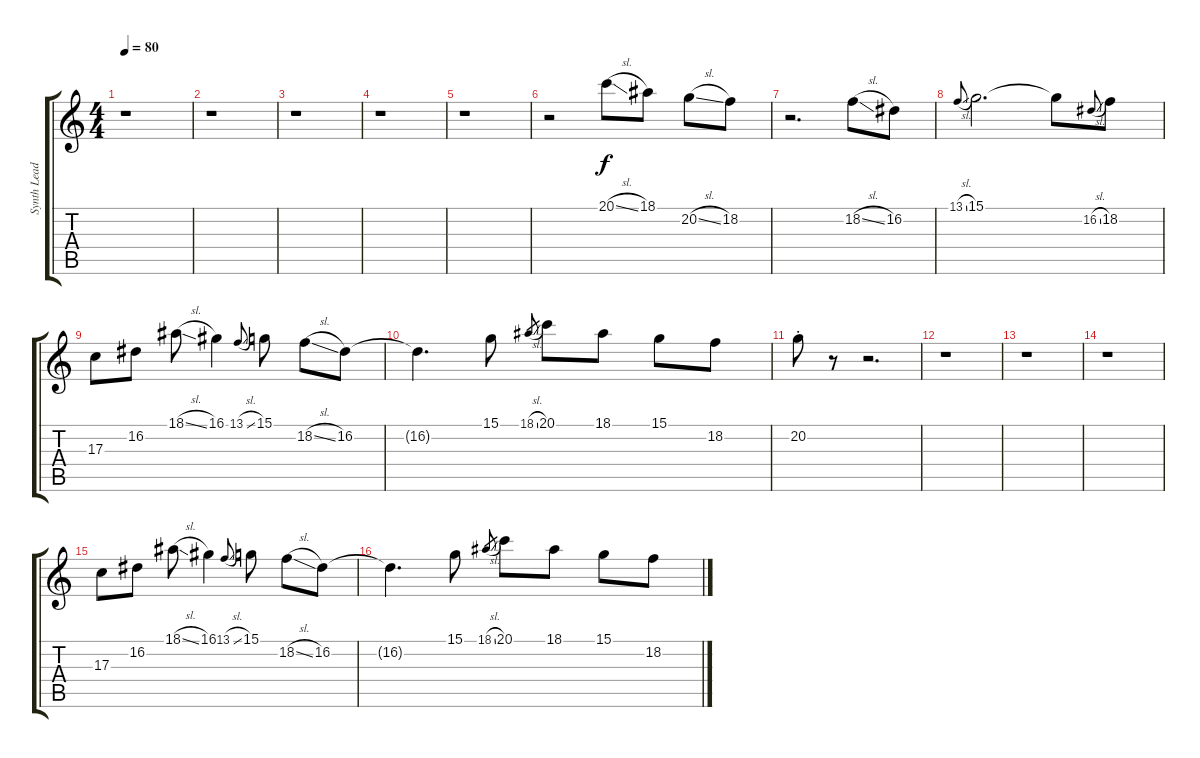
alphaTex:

\track ("Synth Lead" "Synth Lead") {instrument pad3polysynth}
\staff {score tabs}
\tuning (E4 B3 G3 D3 A2 E2) {hide}
\ts (4 4)
\tempo 80
\clef g2
\ks c
r.1{dy f} |
r.1 |
r.1 |
r.1 |
r.1 |
r.2 20.1{sl}.8 18.1.8 20.2{sl}.8 18.2.8 |
r.2{d} 18.2{sl}.8 16.2.8 |
13.1{sl}.8{gr onbeat} 15.1.2{d} 15.1{t}.8 16.2{sl}.8{gr onbeat} 18.2.8 |
17.3.8 16.2.8 18.1{sl}.8 16.1.4 13.1{sl}.8{gr onbeat} 15.1.8 18.2{sl}.8 16.2.8 |
16.2{t}.4{d} 15.1.8 18.1{sl}.8{gr} 20.1.8 18.1.8 15.1.8 18.2.8 |
20.2{st}.8 r.8 r.2{d} |
r.1 |
r.1 |
r.1 |
17.3.8 16.2.8 18.1{sl}.8 16.1.4 13.1{sl}.8{gr onbeat} 15.1.8 18.2{sl}.8 16.2.8 |
16.2{t}.4{d} 15.1.8 18.1{sl}.8{gr} 20.1.8 18.1.8 15.1.8 18.2.8
